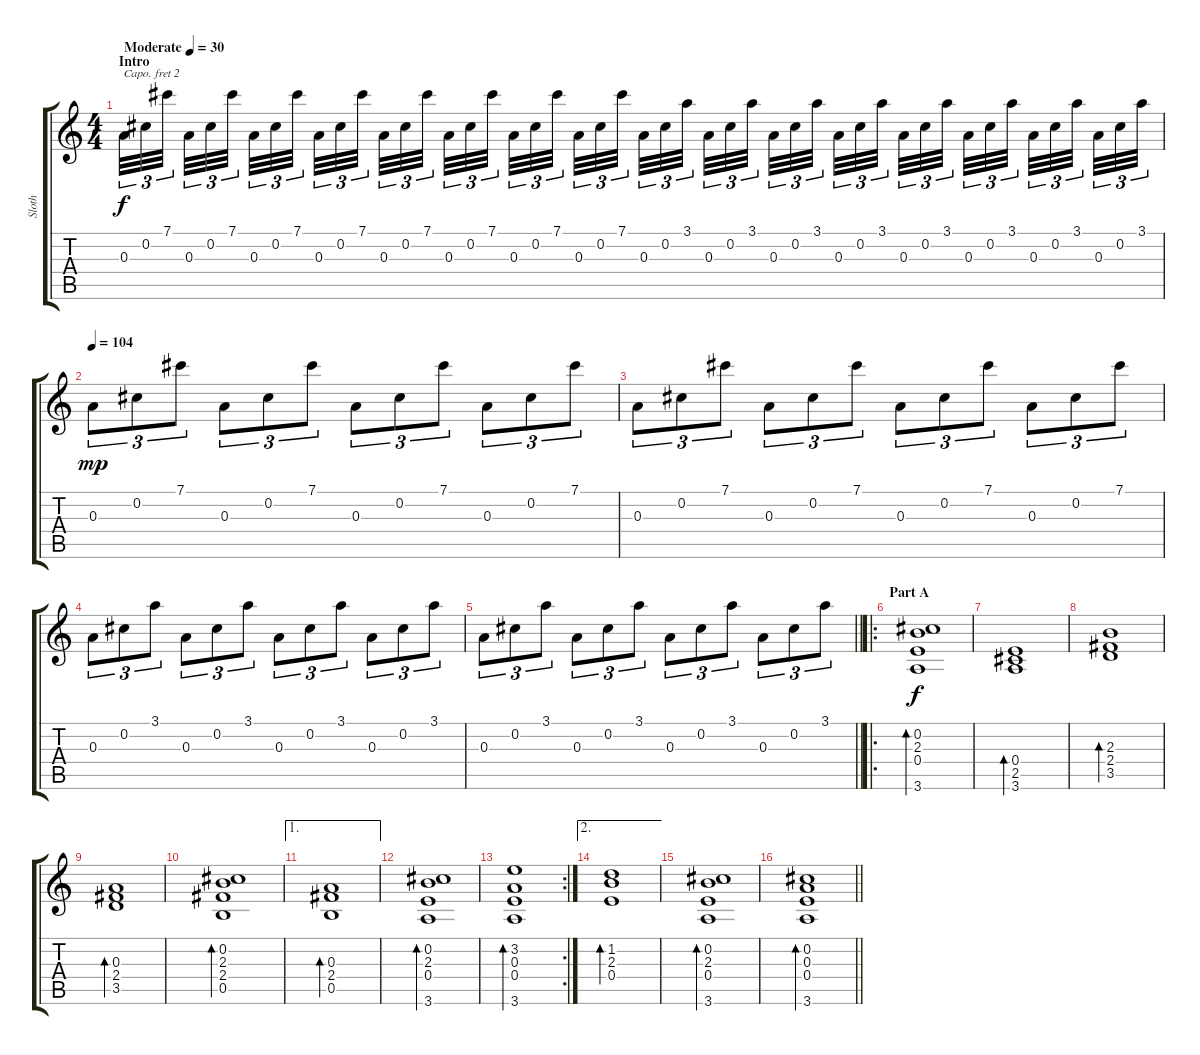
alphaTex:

\track ("Sloth" "Sloth") {instrument acousticguitarsteel}
\staff {score tabs}
\capo 2
\tuning (E4 B3 G3 D3 A2 E2) {hide}
\ts (4 4)
\section ("" "Intro")
\tempo (30 "Moderate")
\clef g2
\ks c
0.3.32{tu (3 2) dy f instrument acousticguitarsteel} 0.2.32{tu (3 2)} 7.1.32{tu (3 2) beam splitsecondary} 0.3.32{tu (3 2)} 0.2.32{tu (3 2)} 7.1.32{tu (3 2) beam splitsecondary} 0.3.32{tu (3 2)} 0.2.32{tu (3 2)} 7.1.32{tu (3 2) beam splitsecondary} 0.3.32{tu (3 2)} 0.2.32{tu (3 2)} 7.1.32{tu (3 2)} 0.3.32{tu (3 2)} 0.2.32{tu (3 2)} 7.1.32{tu (3 2) beam splitsecondary} 0.3.32{tu (3 2)} 0.2.32{tu (3 2)} 7.1.32{tu (3 2) beam splitsecondary} 0.3.32{tu (3 2)} 0.2.32{tu (3 2)} 7.1.32{tu (3 2) beam splitsecondary} 0.3.32{tu (3 2)} 0.2.32{tu (3 2)} 7.1.32{tu (3 2)} 0.3.32{tu (3 2)} 0.2.32{tu (3 2)} 3.1.32{tu (3 2) beam splitsecondary} 0.3.32{tu (3 2)} 0.2.32{tu (3 2)} 3.1.32{tu (3 2) beam splitsecondary} 0.3.32{tu (3 2)} 0.2.32{tu (3 2)} 3.1.32{tu (3 2) beam splitsecondary} 0.3.32{tu (3 2)} 0.2.32{tu (3 2)} 3.1.32{tu (3 2)} 0.3.32{tu (3 2)} 0.2.32{tu (3 2)} 3.1.32{tu (3 2) beam splitsecondary} 0.3.32{tu (3 2)} 0.2.32{tu (3 2)} 3.1.32{tu (3 2) beam splitsecondary} 0.3.32{tu (3 2)} 0.2.32{tu (3 2)} 3.1.32{tu (3 2) beam splitsecondary} 0.3.32{tu (3 2)} 0.2.32{tu (3 2)} 3.1.32{tu (3 2)} |
\tempo 104
0.3.8{tu (3 2) dy mp} 0.2.8{tu (3 2)} 7.1.8{tu (3 2)} 0.3.8{tu (3 2)} 0.2.8{tu (3 2)} 7.1.8{tu (3 2)} 0.3.8{tu (3 2)} 0.2.8{tu (3 2)} 7.1.8{tu (3 2)} 0.3.8{tu (3 2)} 0.2.8{tu (3 2)} 7.1.8{tu (3 2)} |
0.3.8{tu (3 2)} 0.2.8{tu (3 2)} 7.1.8{tu (3 2)} 0.3.8{tu (3 2)} 0.2.8{tu (3 2)} 7.1.8{tu (3 2)} 0.3.8{tu (3 2)} 0.2.8{tu (3 2)} 7.1.8{tu (3 2)} 0.3.8{tu (3 2)} 0.2.8{tu (3 2)} 7.1.8{tu (3 2)} |
0.3.8{tu (3 2)} 0.2.8{tu (3 2)} 3.1.8{tu (3 2)} 0.3.8{tu (3 2)} 0.2.8{tu (3 2)} 3.1.8{tu (3 2)} 0.3.8{tu (3 2)} 0.2.8{tu (3 2)} 3.1.8{tu (3 2)} 0.3.8{tu (3 2)} 0.2.8{tu (3 2)} 3.1.8{tu (3 2)} |
\barLineRight lightlight
0.3.8{tu (3 2)} 0.2.8{tu (3 2)} 3.1.8{tu (3 2)} 0.3.8{tu (3 2)} 0.2.8{tu (3 2)} 3.1.8{tu (3 2)} 0.3.8{tu (3 2)} 0.2.8{tu (3 2)} 3.1.8{tu (3 2)} 0.3.8{tu (3 2)} 0.2.8{tu (3 2)} 3.1.8{tu (3 2)} |
\ro
\section ("" "Part A")
(0.2 2.3 0.4 3.6).1{bd 60 dy f} |
(0.4 2.5 3.6).1{bd 60} |
(2.3 2.4 3.5).1{bd 240} |
(0.3 2.4 3.5).1{bd 60} |
(0.2 2.3 2.4 0.5).1{bd 60} |
\ae 1
(0.3 2.4 0.5).1{bd 240} |
(0.2 2.3 0.4 3.6).1{bd 240} |
\rc 2
(3.2 0.3 0.4 3.6).1{bd 240} |
\ae 2
(1.2 2.3 0.4).1{bd 240} |
(0.2 2.3 0.4 3.6).1{bd 60} |
\barLineRight lightlight
(0.2 0.3 0.4 3.6).1{bd 60}
